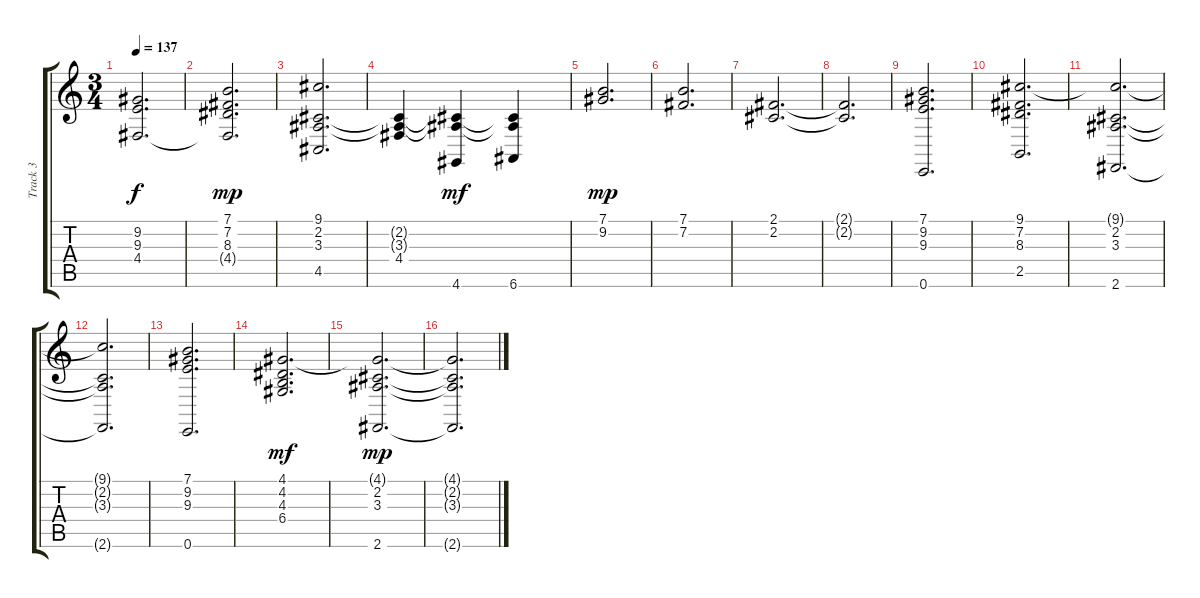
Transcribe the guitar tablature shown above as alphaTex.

\track ("Track 3" "Track 3") {instrument stringensemble1}
\staff {score tabs}
\tuning (E4 B3 G3 D3 A2 E2) {hide}
\ts (3 4)
\tempo 137
\clef g2
\ks c
(9.2 9.3 4.4{t}).2{d dy f} |
(7.1 7.2 8.3 4.4{t}).2{d dy mp} |
(9.1 2.2 3.3 4.5).2{d} |
(2.2{t} 3.3{t} 4.4).4 (2.2{t} 3.3{t} 4.6).4{dy mf} (2.2{t} 3.3{t} 6.6).4 |
(7.1 9.2).2{d dy mp} |
(7.1 7.2).2{d} |
(2.1 2.2).2{d} |
(2.1{t} 2.2{t}).2{d} |
(7.1 9.2 9.3 0.6).2{d} |
(9.1 7.2 8.3 2.5).2{d} |
(9.1{t} 2.2 3.3 2.6).2{d} |
(9.1{t} 2.2{t} 3.3{t} 2.6{t}).2{d} |
(7.1 9.2 9.3 0.6).2{d} |
(4.1 4.2 4.3 6.4).2{d dy mf} |
(4.1{t} 2.2 3.3 2.6).2{d dy mp} |
(4.1{t} 2.2{t} 3.3{t} 2.6{t}).2{d}
